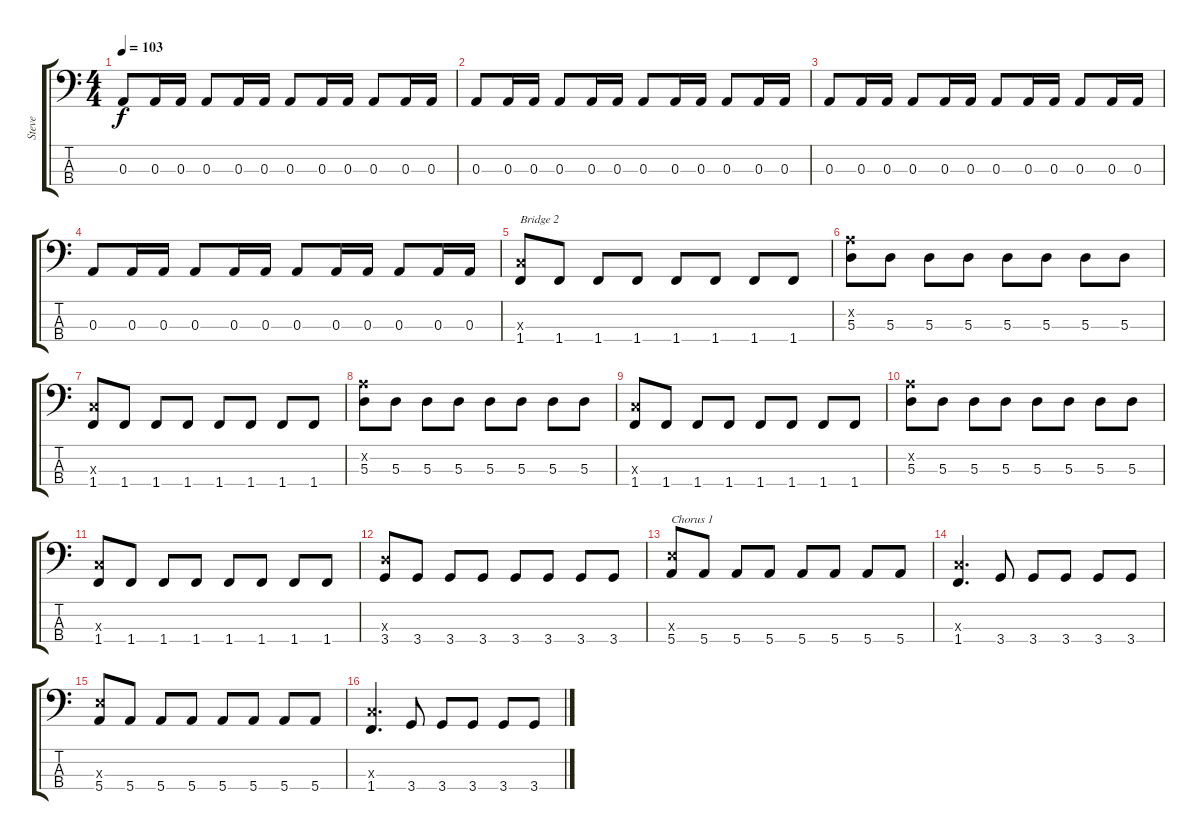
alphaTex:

\track ("Steve" "Steve") {instrument electricbassfinger}
\staff {score tabs}
\tuning (G2 D2 A1 E1) {hide}
\ts (4 4)
\tempo 103
\clef f4
\ks c
0.3.8{dy f} 0.3.16 0.3.16 0.3.8 0.3.16 0.3.16 0.3.8 0.3.16 0.3.16 0.3.8 0.3.16 0.3.16 |
0.3.8 0.3.16 0.3.16 0.3.8 0.3.16 0.3.16 0.3.8 0.3.16 0.3.16 0.3.8 0.3.16 0.3.16 |
0.3.8 0.3.16 0.3.16 0.3.8 0.3.16 0.3.16 0.3.8 0.3.16 0.3.16 0.3.8 0.3.16 0.3.16 |
0.3.8 0.3.16 0.3.16 0.3.8 0.3.16 0.3.16 0.3.8 0.3.16 0.3.16 0.3.8 0.3.16 0.3.16 |
(3.3{x} 1.4).8{txt "Bridge 2"} 1.4.8 1.4.8 1.4.8 1.4.8 1.4.8 1.4.8 1.4.8 |
(7.2{x} 5.3).8 5.3.8 5.3.8 5.3.8 5.3.8 5.3.8 5.3.8 5.3.8 |
(3.3{x} 1.4).8 1.4.8 1.4.8 1.4.8 1.4.8 1.4.8 1.4.8 1.4.8 |
(7.2{x} 5.3).8 5.3.8 5.3.8 5.3.8 5.3.8 5.3.8 5.3.8 5.3.8 |
(3.3{x} 1.4).8 1.4.8 1.4.8 1.4.8 1.4.8 1.4.8 1.4.8 1.4.8 |
(7.2{x} 5.3).8 5.3.8 5.3.8 5.3.8 5.3.8 5.3.8 5.3.8 5.3.8 |
(3.3{x} 1.4).8 1.4.8 1.4.8 1.4.8 1.4.8 1.4.8 1.4.8 1.4.8 |
(5.3{x} 3.4).8 3.4.8 3.4.8 3.4.8 3.4.8 3.4.8 3.4.8 3.4.8 |
(7.3{x} 5.4).8{txt "Chorus 1"} 5.4.8 5.4.8 5.4.8 5.4.8 5.4.8 5.4.8 5.4.8 |
(3.3{x} 1.4).4{d} 3.4.8 3.4.8 3.4.8 3.4.8 3.4.8 |
(7.3{x} 5.4).8 5.4.8 5.4.8 5.4.8 5.4.8 5.4.8 5.4.8 5.4.8 |
(3.3{x} 1.4).4{d} 3.4.8 3.4.8 3.4.8 3.4.8 3.4.8
